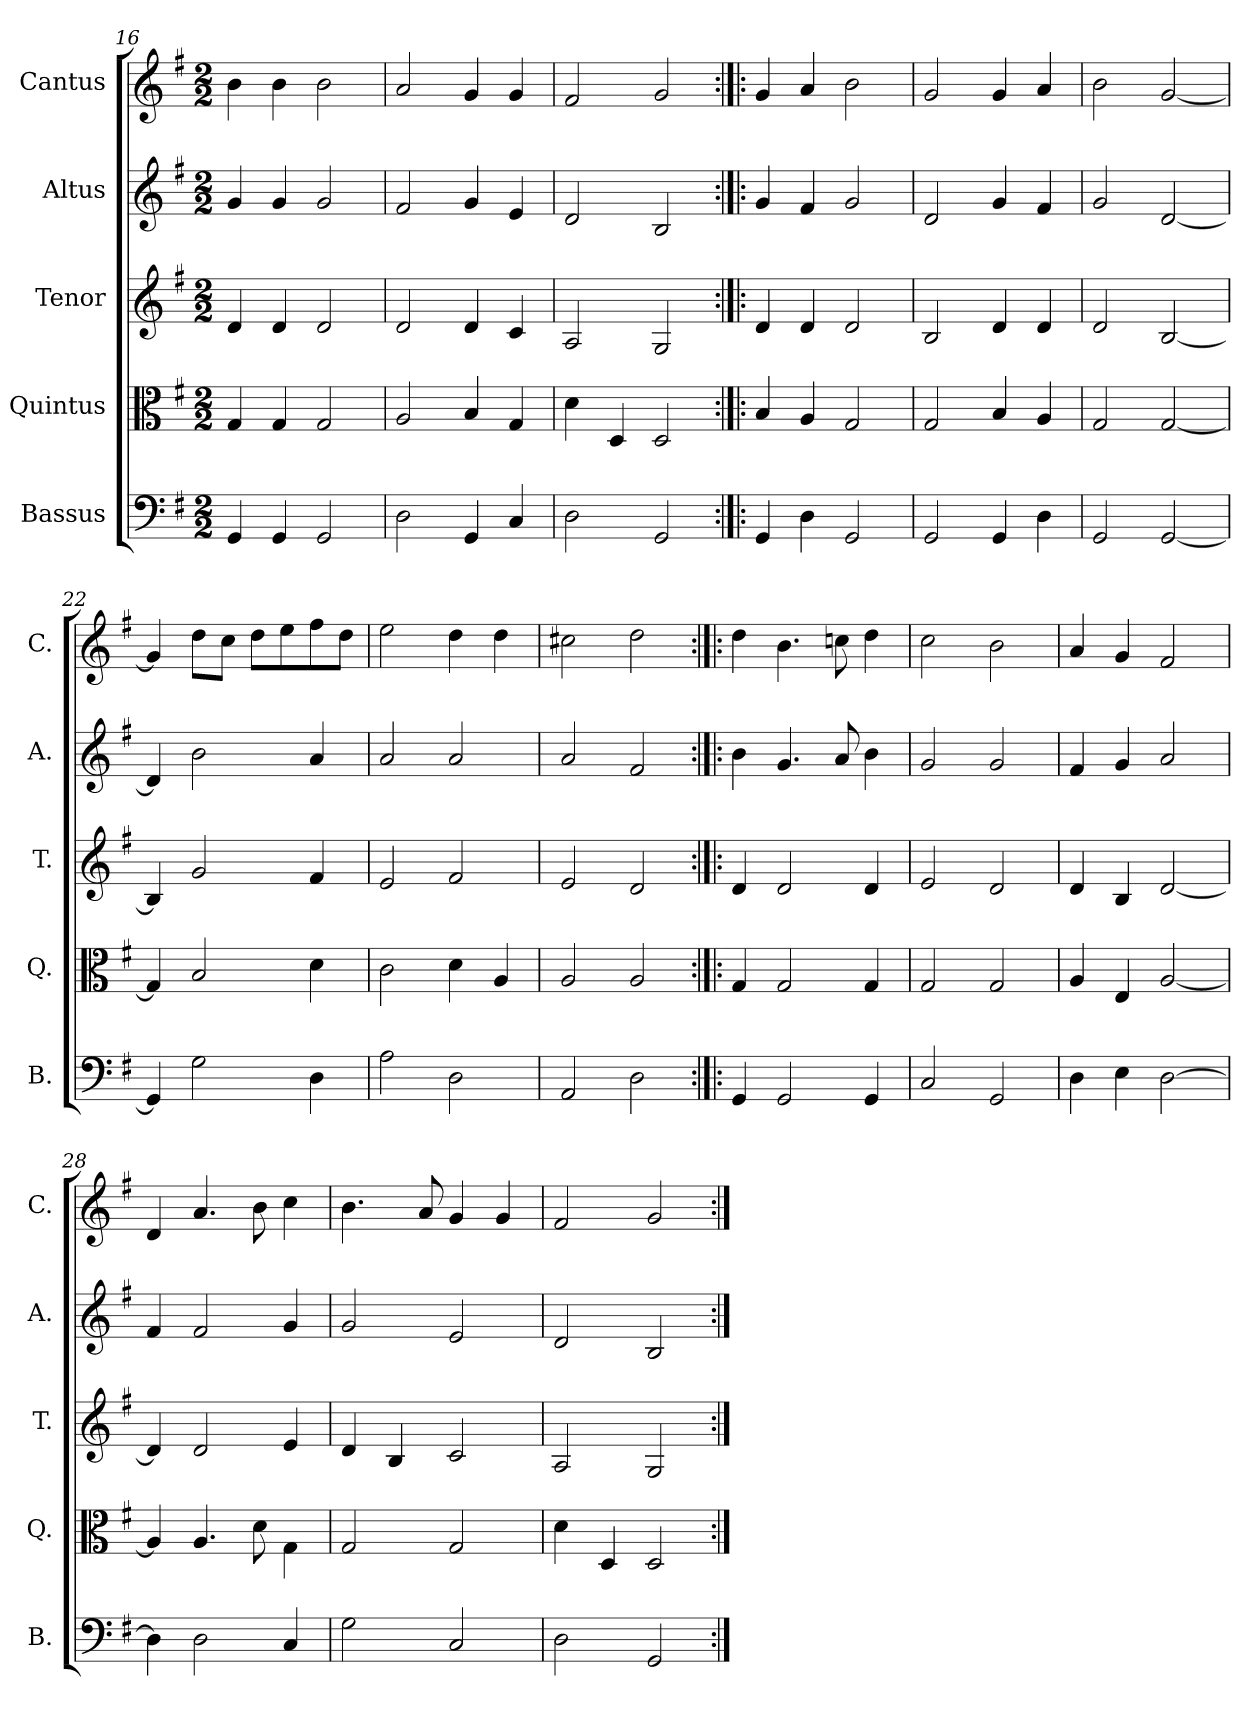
**kern	**kern	**kern	**kern	**kern
*part5	*part4	*part3	*part2	*part1
*staff5	*staff4	*staff3	*staff2	*staff1
*I"Bassus	*I"Quintus	*I"Tenor	*I"Altus	*I"Cantus
*I'B.	*I'Q.	*I'T.	*I'A.	*I'C.
*clefF4	*clefC3	*clefG2	*clefG2	*clefG2
*k[f#]	*k[f#]	*k[f#]	*k[f#]	*k[f#]
*M2/2	*M2/2	*M2/2	*M2/2	*M2/2
=16	=16	=16	=16	=16
4GG/	4G/	4d/	4g/	4b\
4GG/	4G/	4d/	4g/	4b\
2GG/	2G/	2d/	2g/	2b\
=17	=17	=17	=17	=17
2D\	2A/	2d/	2f#/	2a/
4GG/	4B/	4d/	4g/	4g/
4C/	4G/	4c/	4e/	4g/
=18	=18	=18	=18	=18
2D\	4d\	2A/	2d/	2f#/
.	4D/	.	.	.
2GG/	2D/	2G/	2B/	2g/
=19:|!|:	=19:|!|:	=19:|!|:	=19:|!|:	=19:|!|:
4GG/	4B/	4d/	4g/	4g/
4D\	4A/	4d/	4f#/	4a/
2GG/	2G/	2d/	2g/	2b\
=20	=20	=20	=20	=20
2GG/	2G/	2B/	2d/	2g/
4GG/	4B/	4d/	4g/	4g/
4D\	4A/	4d/	4f#/	4a/
=21	=21	=21	=21	=21
2GG/	2G/	2d/	2g/	2b\
[2GG/	[2G/	[2B/	[2d/	[2g/
!!LO:LB:g=z
=22	=22	=22	=22	=22
4GG/]	4G/]	4B/]	4d/]	4g/]
2G\	2B/	2g/	2b\	8dd\L
.	.	.	.	8cc\J
.	.	.	.	8dd\L
.	.	.	.	8ee\
4D\	4d\	4f#/	4a/	8ff#\
.	.	.	.	8dd\J
=23	=23	=23	=23	=23
2A\	2c\	2e/	2a/	2ee\
2D\	4d\	2f#/	2a/	4dd\
.	4A/	.	.	4dd\
=24	=24	=24	=24	=24
2AA/	2A/	2e/	2a/	2cc#X\
2D\	2A/	2d/	2f#/	2dd\
=25:|!|:	=25:|!|:	=25:|!|:	=25:|!|:	=25:|!|:
4GG/	4G/	4d/	4b\	4dd\
2GG/	2G/	2d/	4.g/	4.b\
.	.	.	8a/	8ccn\
4GG/	4G/	4d/	4b\	4dd\
=26	=26	=26	=26	=26
2C/	2G/	2e/	2g/	2cc\
2GG/	2G/	2d/	2g/	2b\
=27	=27	=27	=27	=27
4D\	4A/	4d/	4f#/	4a/
4E\	4E/	4B/	4g/	4g/
[2D\	[2A/	[2d/	2a/	2f#/
=28	=28	=28	=28	=28
4D\]	4A/]	4d/]	4f#/	4d/
2D\	4.A/	2d/	2f#/	4.a/
.	8d\	.	.	8b\
4C/	4G\	4e/	4g/	4cc\
=29	=29	=29	=29	=29
2G\	2G/	4d/	2g/	4.b\
.	.	4B/	.	.
.	.	.	.	8a/
2C/	2G/	2c/	2e/	4g/
.	.	.	.	4g/
=30	=30	=30	=30	=30
2D\	4d\	2A/	2d/	2f#/
.	4D/	.	.	.
2GG/	2D/	2G/	2B/	2g/
=:|!	=:|!	=:|!	=:|!	=:|!
*-	*-	*-	*-	*-
